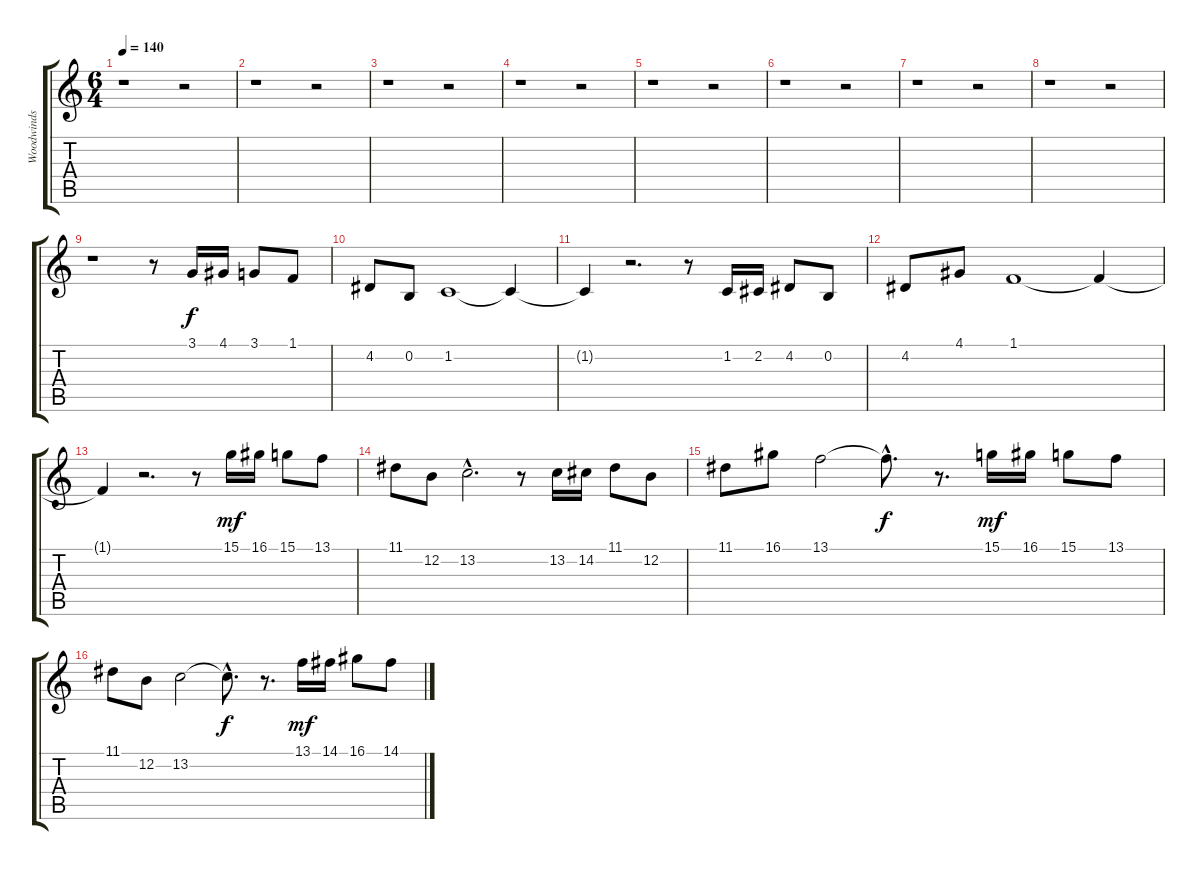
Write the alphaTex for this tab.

\track ("Woodwinds" "Woodwinds") {instrument clarinet}
\staff {score tabs}
\tuning (E4 B3 G3 D3 A2 E2) {hide}
\ts (6 4)
\tempo 140
\clef g2
\ks c
r.1{dy f instrument clarinet} r.2 |
r.1 r.2 |
r.1 r.2 |
r.1 r.2 |
r.1 r.2 |
r.1 r.2 |
r.1 r.2 |
r.1 r.2 |
r.1 r.8 3.1.16{instrument clarinet} 4.1.16 3.1.8 1.1.8 |
4.2.8 0.2.8 1.2.1{volume 16} 1.2{t}.4 |
1.2{t}.4 r.2{d} r.8 1.2.16{volume 16} 2.2.16 4.2.8 0.2.8 |
4.2.8 4.1.8 1.1.1{volume 16} 1.1{t}.4 |
1.1{t}.4 r.2{d} r.8 15.1.16{dy mf volume 16} 16.1.16 15.1.8 13.1.8 |
11.1.8 12.2.8 13.2{hac}.2{d} r.8 13.2.16 14.2.16 11.1.8 12.2.8 |
11.1.8 16.1.8 13.1.2 13.1{hac t}.8{d dy f} r.8{d} 15.1.16{dy mf} 16.1.16 15.1.8 13.1.8 |
11.1.8 12.2.8 13.2.2 13.2{hac t}.8{d dy f} r.8{d} 13.1.16{dy mf} 14.1.16 16.1.8 14.1.8
